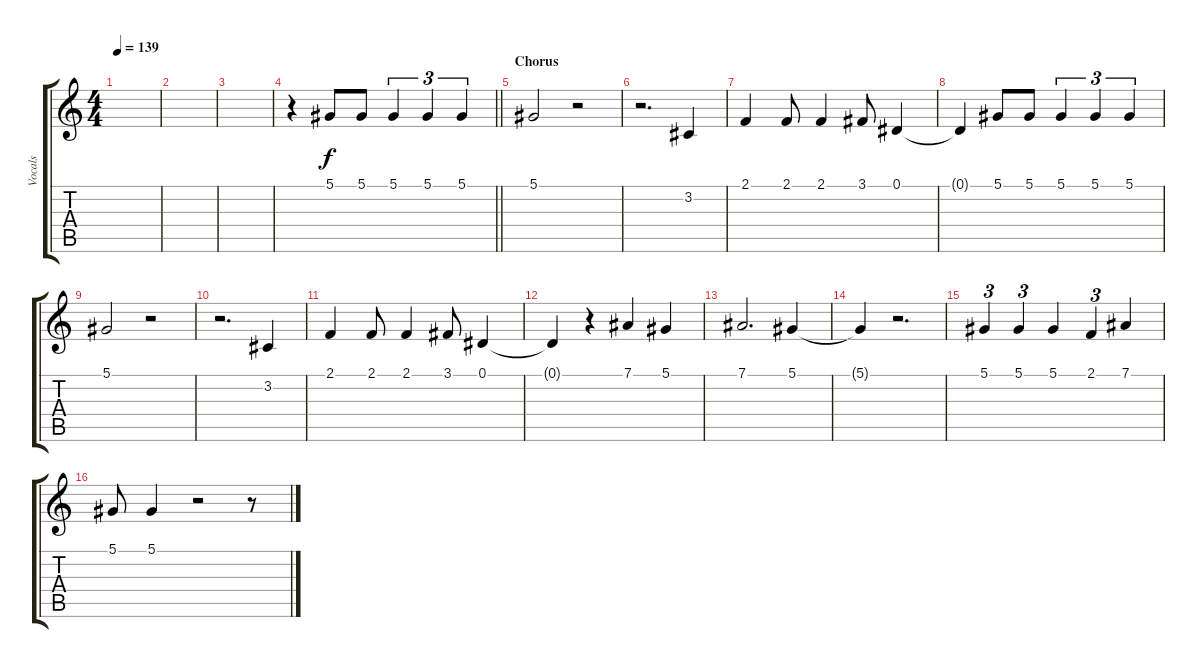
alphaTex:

\track ("Vocals" "Vocals") {instrument flute}
\staff {score tabs}
\tuning (Eb4 Bb3 Gb3 Db3 Ab2 Eb2) {hide}
\ts (4 4)
\tempo 139
\clef g2
\ks c
|
|
|
\barLineRight lightlight
r.4 5.1.8 5.1.8 5.1.4{tu (3 2)} 5.1.4{tu (3 2)} 5.1.4{tu (3 2)} |
\section ("" "Chorus")
5.1.2 r.2 |
r.2{d} 3.2.4 |
2.1.4 2.1.8 2.1.4 3.1.8 0.1.4 |
0.1{t}.4 5.1.8 5.1.8 5.1.4{tu (3 2)} 5.1.4{tu (3 2)} 5.1.4{tu (3 2)} |
5.1.2 r.2 |
r.2{d} 3.2.4 |
2.1.4 2.1.8 2.1.4 3.1.8 0.1.4 |
0.1{t}.4 r.4 7.1.4 5.1.4 |
7.1.2{d} 5.1.4 |
5.1{t}.4 r.2{d} |
5.1.4{tu (3 2)} 5.1.4{tu (3 2)} 5.1.4 2.1.4{tu (3 2)} 7.1.4 |
5.1.8 5.1.4 r.2 r.8
